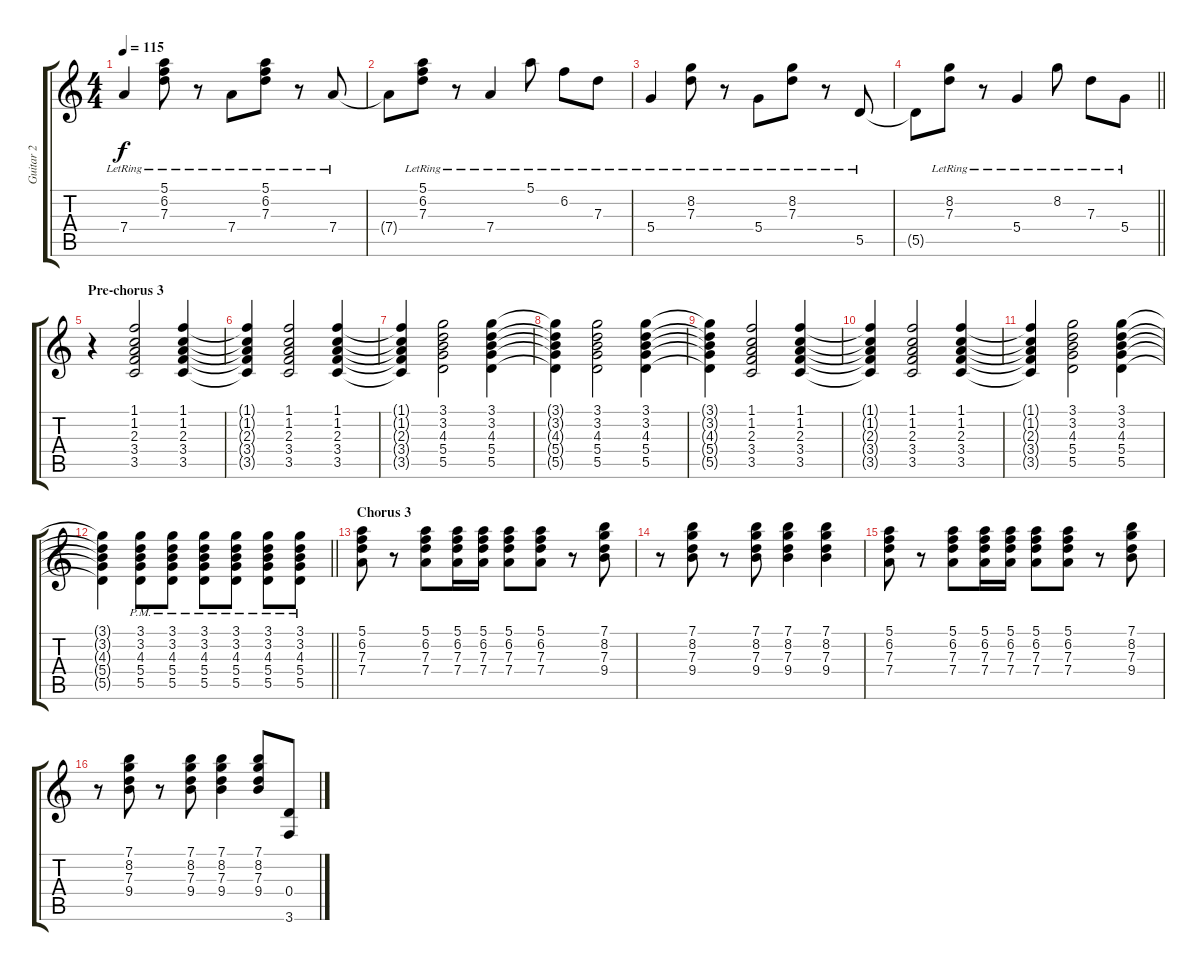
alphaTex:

\track ("Guitar 2" "Guitar 2") {instrument electricguitarjazz}
\staff {score tabs}
\tuning (E4 B3 G3 D3 A2 D2) {hide}
\ts (4 4)
\tempo 115
\clef g2
\ks c
7.4{lr}.4{dy f} (5.1{lr} 6.2{lr} 7.3{lr}).8 r.8 7.4{lr}.8 (5.1{lr} 6.2{lr} 7.3{lr}).8 r.8 7.4{lr}.8 |
7.4{t}.8 (5.1{lr} 6.2{lr} 7.3{lr}).8 r.8 7.4{lr}.4 5.1{lr}.8 6.2{lr}.8 7.3{lr}.8 |
5.4{lr}.4 (8.2{lr} 7.3{lr}).8 r.8 5.4{lr}.8 (8.2{lr} 7.3{lr}).8 r.8 5.5{lr}.8 |
\barLineRight lightlight
5.5{t}.8 (8.2{lr} 7.3{lr}).8 r.8 5.4{lr}.4 8.2{lr}.8 7.3{lr}.8 5.4{lr}.8 |
\section ("" "Pre-chorus 3")
r.4 (1.1 1.2 2.3 3.4 3.5).2 (1.1 1.2 2.3 3.4 3.5).4 |
(1.1{t} 1.2{t} 2.3{t} 3.4{t} 3.5{t}).4 (1.1 1.2 2.3 3.4 3.5).2 (1.1 1.2 2.3 3.4 3.5).4 |
(1.1{t} 1.2{t} 2.3{t} 3.4{t} 3.5{t}).4 (3.1 3.2 4.3 5.4 5.5).2 (3.1 3.2 4.3 5.4 5.5).4 |
(3.1{t} 3.2{t} 4.3{t} 5.4{t} 5.5{t}).4 (3.1 3.2 4.3 5.4 5.5).2 (3.1 3.2 4.3 5.4 5.5).4 |
(3.1{t} 3.2{t} 4.3{t} 5.4{t} 5.5{t}).4 (1.1 1.2 2.3 3.4 3.5).2 (1.1 1.2 2.3 3.4 3.5).4 |
(1.1{t} 1.2{t} 2.3{t} 3.4{t} 3.5{t}).4 (1.1 1.2 2.3 3.4 3.5).2 (1.1 1.2 2.3 3.4 3.5).4 |
(1.1{t} 1.2{t} 2.3{t} 3.4{t} 3.5{t}).4 (3.1 3.2 4.3 5.4 5.5).2 (3.1 3.2 4.3 5.4 5.5).4 |
\barLineRight lightlight
(3.1{t} 3.2{t} 4.3{t} 5.4{t} 5.5{t}).4 (3.1 3.2 4.3 5.4 5.5{pm}).8 (3.1 3.2 4.3 5.4 5.5{pm}).8 (3.1 3.2 4.3 5.4 5.5{pm}).8 (3.1 3.2 4.3 5.4 5.5{pm}).8 (3.1 3.2 4.3 5.4 5.5{pm}).8 (3.1 3.2 4.3 5.4 5.5{pm}).8 |
\section ("" "Chorus 3")
(5.1 6.2 7.3 7.4).8 r.8 (5.1 6.2 7.3 7.4).8 (5.1 6.2 7.3 7.4).16 (5.1 6.2 7.3 7.4).16 (5.1 6.2 7.3 7.4).8 (5.1 6.2 7.3 7.4).8 r.8 (7.1 8.2 7.3 9.4).8 |
r.8 (7.1 8.2 7.3 9.4).8 r.8 (7.1 8.2 7.3 9.4).8 (7.1 8.2 7.3 9.4).4 (7.1 8.2 7.3 9.4).4 |
(5.1 6.2 7.3 7.4).8 r.8 (5.1 6.2 7.3 7.4).8 (5.1 6.2 7.3 7.4).16 (5.1 6.2 7.3 7.4).16 (5.1 6.2 7.3 7.4).8 (5.1 6.2 7.3 7.4).8 r.8 (7.1 8.2 7.3 9.4).8 |
r.8 (7.1 8.2 7.3 9.4).8 r.8 (7.1 8.2 7.3 9.4).8 (7.1 8.2 7.3 9.4).4 (7.1 8.2 7.3 9.4).8 (0.4 3.6).8
